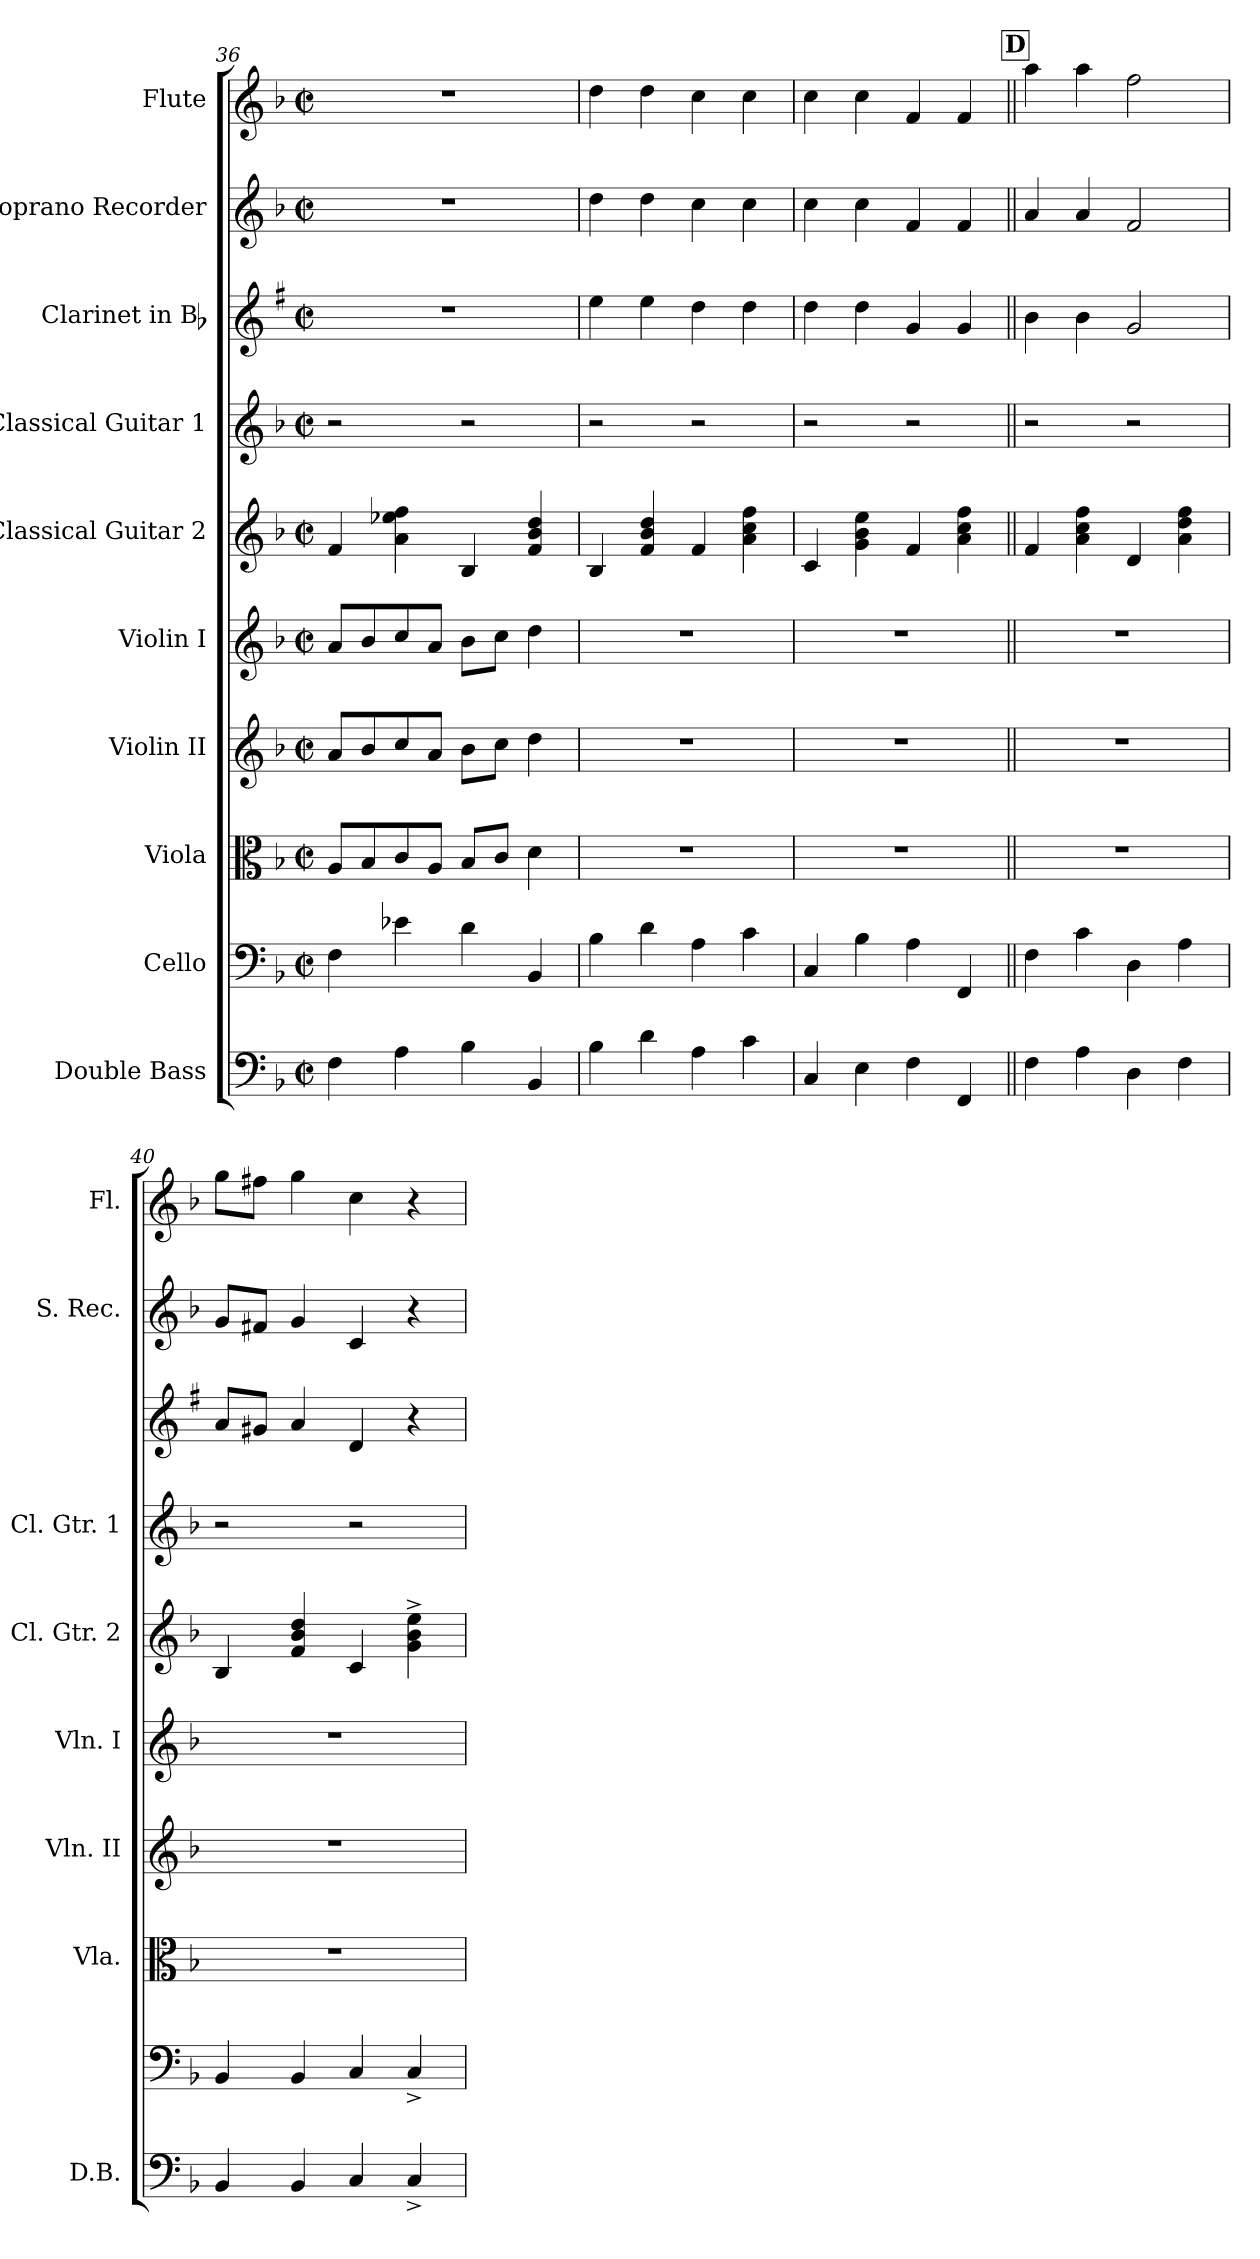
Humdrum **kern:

**kern	**kern	**kern	**kern	**kern	**kern	**kern	**kern	**kern	**kern
*part10	*part9	*part8	*part7	*part6	*part5	*part4	*part3	*part2	*part1
*staff10	*staff9	*staff8	*staff7	*staff6	*staff5	*staff4	*staff3	*staff2	*staff1
*I"Double Bass	*I"Cello	*I"Viola	*I"Violin II	*I"Violin I	*I"Classical Guitar 2	*I"Classical Guitar 1	*I"Clarinet in Bb	*I"Soprano Recorder	*I"Flute
*I'D.B.	*	*I'Vla.	*I'Vln. II	*I'Vln. I	*I'Cl. Gtr. 2	*I'Cl. Gtr. 1	*	*I'S. Rec.	*I'Fl.
*clefF4	*clefF4	*clefC3	*clefG2	*clefG2	*clefG2	*clefG2	*clefG2	*clefG2	*clefG2
*ITrd7c12	*	*	*	*	*ITrd7c12	*ITrd7c12	*ITrd1c2	*ITrd-7c-12	*
*k[b-]	*k[b-]	*k[b-]	*k[b-]	*k[b-]	*k[b-]	*k[b-]	*k[b-]	*k[b-]	*k[b-]
*F:	*F:	*F:	*F:	*F:	*F:	*F:	*F:	*F:	*F:
*M2/2	*M2/2	*M2/2	*M2/2	*M2/2	*M2/2	*M2/2	*M2/2	*M2/2	*M2/2
*met(c|)	*met(c|)	*met(c|)	*met(c|)	*met(c|)	*met(c|)	*met(c|)	*met(c|)	*met(c|)	*met(c|)
=36	=36	=36	=36	=36	=36	=36	=36	=36	=36
4FF\	4F\	8A/L	8a/L	8a/L	4F/	2r	1r	1r	1r
.	.	8B-/	8b-/	8b-/	.	.	.	.	.
4AA\	4e-X\	8c/	8cc/	8cc/	4A\ 4e-X\ 4f\	.	.	.	.
.	.	8A/J	8a/J	8a/J	.	.	.	.	.
4BB-\	4d\	8B-/L	8b-\L	8b-\L	4BB-/	2r	.	.	.
.	.	8c/J	8cc\J	8cc\J	.	.	.	.	.
4BBB-/	4BB-/	4d\	4dd\	4dd\	4F/ 4B-/ 4d/	.	.	.	.
!!LO:PB:g=z
=37	=37	=37	=37	=37	=37	=37	=37	=37	=37
4BB-\	4B-\	1r	1r	1r	4BB-/	2r	4dd\	4ddd\	4dd\
4D\	4d\	.	.	.	4F/ 4B-/ 4d/	.	4dd\	4ddd\	4dd\
4AA\	4A\	.	.	.	4F/	2r	4cc\	4ccc\	4cc\
4C\	4c\	.	.	.	4A\ 4c\ 4f\	.	4cc\	4ccc\	4cc\
=38	=38	=38	=38	=38	=38	=38	=38	=38	=38
4CC/	4C/	1r	1r	1r	4C/	2r	4cc\	4ccc\	4cc\
4EE\	4B-\	.	.	.	4G\ 4B-i\ 4e\	.	4cc\	4ccc\	4cc\
4FF\	4A\	.	.	.	4F/	2r	4f/	4ff/	4f/
4FFF/	4FF/	.	.	.	4A\ 4c\ 4f\	.	4f/	4ff/	4f/
!!LO:REH:place=s1:a:B:fs=12:t=D
=39||	=39||	=39||	=39||	=39||	=39||	=39||	=39||	=39||	=39||
4FF\	4F\	1r	1r	1r	4F/	2r	4a\	4aa/	4aa\
4AA\	4c\	.	.	.	4A\ 4c\ 4f\	.	4a\	4aa/	4aa\
4DD\	4D\	.	.	.	4D/	2r	2f/	2ff/	2ff\
4FF\	4A\	.	.	.	4A\ 4d\ 4f\	.	.	.	.
=40	=40	=40	=40	=40	=40	=40	=40	=40	=40
4BBB-/	4BB-/	1r	1r	1r	4BB-/	2r	8g/L	8gg/L	8gg\L
.	.	.	.	.	.	.	8f#X/J	8ff#X/J	8ff#X\J
4BBB-/	4BB-/	.	.	.	4F/ 4B-/ 4d/	.	4g/	4gg/	4gg\
4CC/	4C/	.	.	.	4C/	2r	4c/	4cc/	4cc\
4CC^</	4C^</	.	.	.	4G\^> 4B-\^> 4e\^>	.	4r	4r	4r
=	=	=	=	=	=	=	=	=	=
*-	*-	*-	*-	*-	*-	*-	*-	*-	*-
